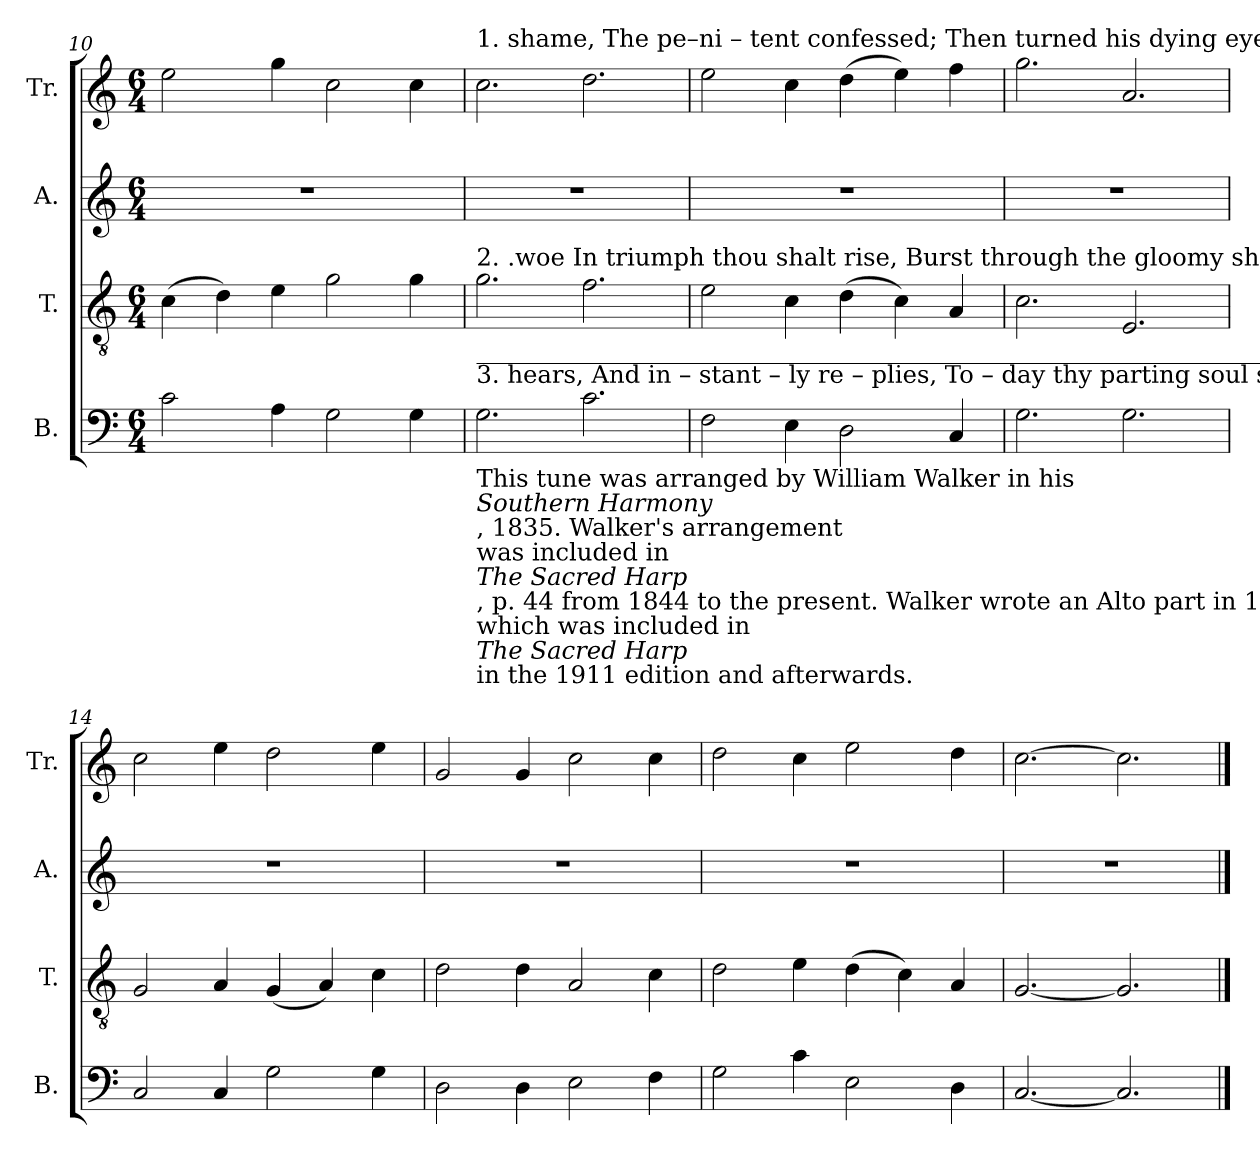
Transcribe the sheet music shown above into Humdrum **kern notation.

**kern	**kern	**kern	**kern
*part4	*part3	*part2	*part1
*staff4	*staff3	*staff2	*staff1
*I"B.	*I"T.	*I"A.	*I"Tr.
*I'B.	*I'T.	*I'A.	*I'Tr.
*clefF4	*clefGv2	*clefG2	*clefG2
*k[]	*k[]	*k[]	*k[]
*M6/4	*M6/4	*M6/4	*M6/4
=10	=10	=10	=10
2c!\	(4c!\	1.r	2ee!\
.	4d!\)	.	.
4A!\	4e!\	.	4gg!\
2G!\	2g!\	.	2cc!\
4G!\	4g!\	.	4cc!\
=11	=11	=11	=11
!	!	!	!LO:TX:a:t=1. shame, The pe–ni – tent confessed; Then turned his dying eyes to Christ,  And thus his prayer addressed&colon;
!	!LO:TX:a:t=2. .woe  In triumph thou shalt rise,  Burst through the gloomy shades of death,  And shine above the skies.	!	!
!LO:TX:a:t=3. hears, And in – stant – ly  re – plies,  To  –  day  thy  parting  soul shall be  With  me  in  pa  –  ra  –  dise.	!	!	!
!LO:TX:a:t=___________________________________________________________________________________	!	!	!
!LO:TX:b:t=This tune was arranged by William Walker in his	!	!	!
!LO:TX:b:i:t=Southern Harmony	!	!	!
!LO:TX:b:t=, 1835.  Walker's arrangement	!	!	!
!LO:TX:b:t=was included in	!	!	!
!LO:TX:b:i:t=The Sacred Harp	!	!	!
!LO:TX:b:t=, p. 44 from 1844 to the present. Walker wrote an Alto part in 1867,	!	!	!
!LO:TX:b:t=which was included in	!	!	!
!LO:TX:b:i:t=The Sacred Harp	!	!	!
!LO:TX:b:t=in the 1911 edition and afterwards.	!	!	!
2.G!\	2.g!\	1.r	2.cc!\
2.c!\	2.f!\	.	2.dd!\
=12	=12	=12	=12
2F!\	2e!\	1.r	2ee!\
4E!\	4c!\	.	4cc!\
2D!\	(4d!\	.	(4dd!\
.	4c!\)	.	4ee!\)
4C!/	4A!/	.	4ff!\
=13	=13	=13	=13
2.G!\	2.c!\	1.r	2.gg!\
2.G!\	2.E!/	.	2.a!/
=14	=14	=14	=14
2C!/	2G!/	1.r	2cc!\
4C!/	4A!/	.	4ee!\
2G!\	(4G!/	.	2dd!\
.	4A!/)	.	.
4G!\	4c!\	.	4ee!\
=15	=15	=15	=15
2D!\	2d!\	1.r	2g!/
4D!\	4d!\	.	4g!/
2E!\	2A!/	.	2cc!\
4F!\	4c!\	.	4cc!\
=16	=16	=16	=16
2G!\	2d!\	1.r	2dd!\
4c!\	4e!\	.	4cc!\
2E!\	(4d!\	.	2ee!\
.	4c!\)	.	.
4D!\	4A!/	.	4dd!\
=17	=17	=17	=17
[2.C!/	[2.G!/	1.r	[2.cc!\
2.C!/]	2.G!/]	.	2.cc!\]
==	==	==	==
*-	*-	*-	*-
